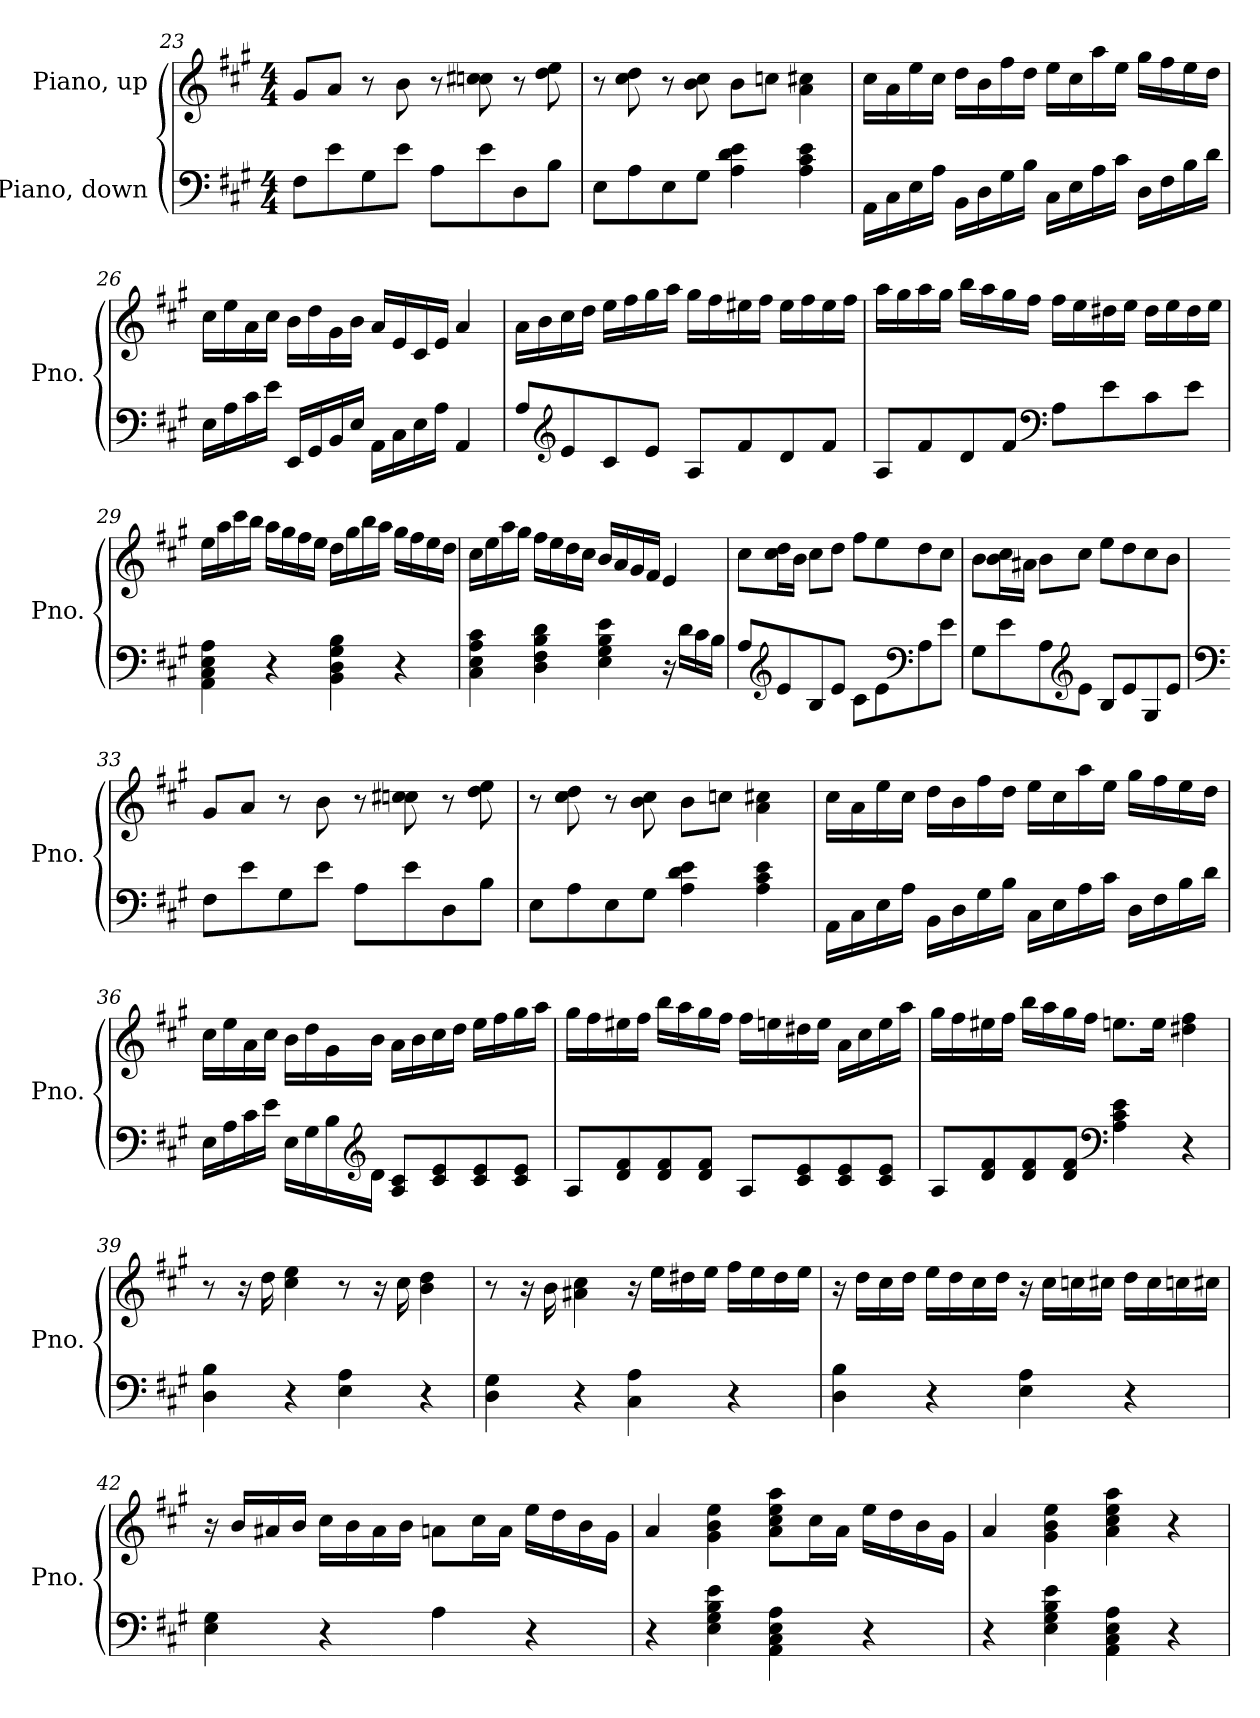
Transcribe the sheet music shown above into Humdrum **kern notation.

**kern	**kern
*part2	*part1
*staff2	*staff1
*I"Piano, down	*I"Piano, up
*I'Pno.	*I'Pno.
!!LO:LB:g=z
*clefF4	*clefG2
*k[f#c#g#]	*k[f#c#g#]
*M4/4	*M4/4
=23	=23
8F#\L	8g#/L
8e\	8a/J
8G#\	8r
8e\J	8b\
8A\L	8r
8e\	8ccn\ 8cc#X\
8D\	8r
8B\J	8dd\ 8ee\
=24	=24
8E\L	8r
8A\	8cc#\ 8dd\
8E\	8r
8G#\J	8b\ 8cc#\
4A\ 4d\ 4e\	8b\L
.	8ccn\J
4A\ 4c#\ 4e\	4a\ 4cc#X\
=25	=25
16AA\LL	16cc#\LL
16C#\	16a\
16E\	16ee\
16A\JJ	16cc#\JJ
16BB\LL	16dd\LL
16D\	16b\
16G#\	16ff#\
16B\JJ	16dd\JJ
16C#\LL	16ee\LL
16E\	16cc#\
16A\	16aa\
16c#\JJ	16ee\JJ
16D\LL	16gg#\LL
16F#\	16ff#\
16B\	16ee\
16d\JJ	16dd\JJ
!!LO:LB:g=z
=26	=26
16E\LL	16cc#\LL
16A\	16ee\
16c#\	16a\
16e\JJ	16cc#\JJ
16EE/LL	16b\LL
16GG#/	16dd\
16BB/	16g#\
16E/JJ	16b\JJ
16AA\LL	16a/LL
16C#\	16e/
16E\	16c#/
16A\JJ	16e/JJ
4AA/	4a/
=27	=27
8A/L	16a\LL
.	16b\
*clefG2	*
8e/	16cc#\
.	16dd\JJ
8c#/	16ee\LL
.	16ff#\
8e/J	16gg#\
.	16aa\JJ
8A/L	16gg#\LL
.	16ff#\
8f#/	16ee#X\
.	16ff#\JJ
8d/	16ee#\LL
.	16ff#\
8f#/J	16ee#\
.	16ff#\JJ
!!LO:LB:g=z
=28	=28
8A/L	16aa\LL
.	16gg#\
8f#/	16aa\
.	16gg#\JJ
8d/	16bb\LL
.	16aa\
8f#/J	16gg#\
.	16ff#\JJ
*clefF4	*
8A\L	16ff#\LL
.	16ee\
8e\	16dd#X\
.	16ee\JJ
8c#\	16dd#\LL
.	16ee\
8e\J	16dd#\
.	16ee\JJ
=29	=29
4AA\ 4C#\ 4E\ 4A\	16ee\LL
.	16aa\
.	16ccc#\
.	16bb\JJ
4r	16aa\LL
.	16gg#\
.	16ff#\
.	16ee\JJ
4BB\ 4D\ 4G#\ 4B\	16dd\LL
.	16gg#\
.	16bb\
.	16aa\JJ
4r	16gg#\LL
.	16ff#\
.	16ee\
.	16dd\JJ
!!LO:PB:g=z
=30	=30
4C#\ 4E\ 4A\ 4c#\	16cc#\LL
.	16ee\
.	16aa\
.	16gg#\JJ
4D\ 4F#\ 4B\ 4d\	16ff#\LL
.	16ee\
.	16dd\
.	16cc#\JJ
4E\ 4G#\ 4B\ 4e\	16b/LL
.	16a/
.	16g#/
.	16f#/JJ
16r	4e/
16d\LL	.
16c#\	.
16B\JJ	.
=31	=31
8A/L	8cc#\L
*clefG2	*
8e/	16cc#\ 16dd\L
.	16b\JJ
8B/	8cc#\L
8e/J	8dd\J
8c#\L	8ff#\L
8e\	8ee\
*clefF4	*
8A\	8dd\
8e\J	8cc#\J
=32	=32
8G#\L	8b\L
8e\	16b\ 16cc#\L
.	16a#X\JJ
8A\	8b\L
*clefG2	*
8e\J	8cc#\J
8B/L	8ee\L
8e/	8dd\
8G#/	8cc#\
8e/J	8b\J
!!LO:LB:g=z
=33	=33
*clefF4	*
8F#\L	8g#/L
8e\	8a/J
8G#\	8r
8e\J	8b\
8A\L	8r
8e\	8ccn\ 8cc#X\
8D\	8r
8B\J	8dd\ 8ee\
=34	=34
8E\L	8r
8A\	8cc#\ 8dd\
8E\	8r
8G#\J	8b\ 8cc#\
4A\ 4d\ 4e\	8b\L
.	8ccn\J
4A\ 4c#\ 4e\	4a\ 4cc#X\
=35	=35
16AA\LL	16cc#\LL
16C#\	16a\
16E\	16ee\
16A\JJ	16cc#\JJ
16BB\LL	16dd\LL
16D\	16b\
16G#\	16ff#\
16B\JJ	16dd\JJ
16C#\LL	16ee\LL
16E\	16cc#\
16A\	16aa\
16c#\JJ	16ee\JJ
16D\LL	16gg#\LL
16F#\	16ff#\
16B\	16ee\
16d\JJ	16dd\JJ
!!LO:LB:g=z
=36	=36
16E\LL	16cc#\LL
16A\	16ee\
16c#\	16a\
16e\JJ	16cc#\JJ
16E\LL	16b\LL
16G#\	16dd\
16B\	16g#\
*clefG2	*
16d\JJ	16b\JJ
8A/ 8c#/L	16a\LL
.	16b\
8c#/ 8e/	16cc#\
.	16dd\JJ
8c#/ 8e/	16ee\LL
.	16ff#\
8c#/ 8e/J	16gg#\
.	16aa\JJ
=37	=37
8A/L	16gg#\LL
.	16ff#\
8d/ 8f#/	16ee#X\
.	16ff#\JJ
8d/ 8f#/	16bb\LL
.	16aa\
8d/ 8f#/J	16gg#\
.	16ff#\JJ
8A/L	16ff#\LL
.	16een\
8c#/ 8e/	16dd#X\
.	16ee\JJ
8c#/ 8e/	16a\LL
.	16cc#\
8c#/ 8e/J	16ee\
.	16aa\JJ
!!LO:LB:g=z
=38	=38
8A/L	16gg#\LL
.	16ff#\
8d/ 8f#/	16ee#X\
.	16ff#\JJ
8d/ 8f#/	16bb\LL
.	16aa\
8d/ 8f#/J	16gg#\
.	16ff#\JJ
*clefF4	*
4A\ 4c#\ 4e\	8.een\L
.	16ee\Jk
4r	4dd#X\ 4ff#\
=39	=39
4D\ 4B\	8r
.	16r
.	16dd\
4r	4cc#\ 4ee\
4E\ 4A\	8r
.	16r
.	16cc#\
4r	4b\ 4dd\
=40	=40
4D\ 4G#\	8r
.	16r
.	16b\
4r	4a#X\ 4cc#\
4C#\ 4A\	16r
.	16ee\LL
.	16dd#X\
.	16ee\JJ
4r	16ff#\LL
.	16ee\
.	16dd#\
.	16ee\JJ
!!LO:LB:g=z
=41	=41
4D\ 4B\	16r
.	16dd\LL
.	16cc#\
.	16dd\JJ
4r	16ee\LL
.	16dd\
.	16cc#\
.	16dd\JJ
4E\ 4A\	16r
.	16cc#\LL
.	16ccn\
.	16cc#X\JJ
4r	16dd\LL
.	16cc#\
.	16ccn\
.	16cc#X\JJ
=42	=42
4E\ 4G#\	16r
.	16b/LL
.	16a#X/
.	16b/JJ
4r	16cc#\LL
.	16b\
.	16a#\
.	16b\JJ
4A\	8an\L
.	16cc#\L
.	16a\JJ
4r	16ee\LL
.	16dd\
.	16b\
.	16g#\JJ
!!LO:LB:g=z
=43	=43
4r	4a/
4E\ 4G#\ 4B\ 4e\	4g#\ 4b\ 4ee\
4AA\ 4C#\ 4E\ 4A\	8a\ 8cc#\ 8ee\ 8aa\L
.	16cc#\L
.	16a\JJ
4r	16ee\LL
.	16dd\
.	16b\
.	16g#\JJ
=44	=44
4r	4a/
4E\ 4G#\ 4B\ 4e\	4g#\ 4b\ 4ee\
4AA\ 4C#\ 4E\ 4A\	4a\ 4cc#\ 4ee\ 4aa\
4r	4r
=	=
*-	*-
